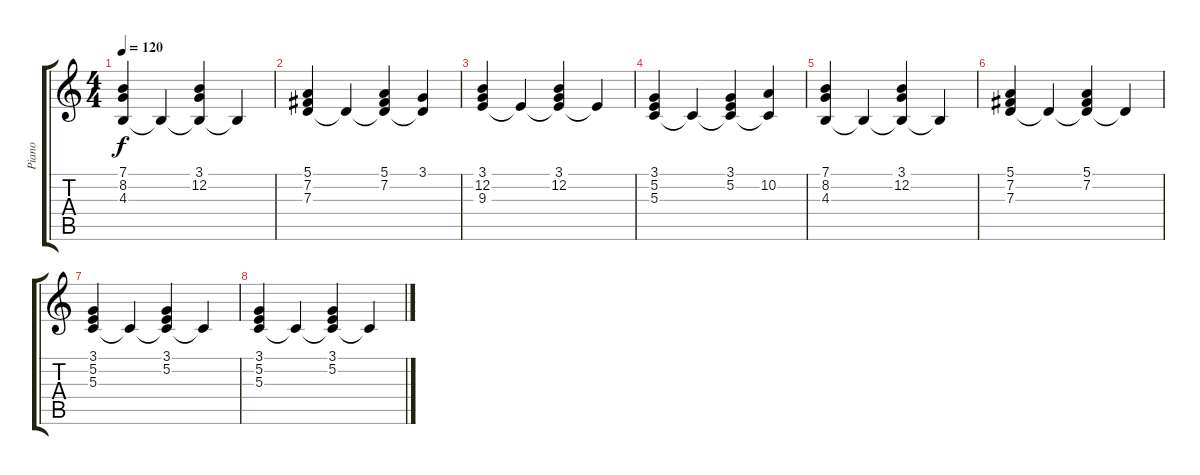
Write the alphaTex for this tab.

\track ("Piano" "Piano") {instrument acousticgrandpiano}
\staff {score tabs}
\tuning (E4 B3 G3 D3 A2 E2) {hide}
\ts (4 4)
\tempo 120
\clef g2
\ks c
(7.1 8.2 4.3).4{dy f} 4.3{t}.4 (3.1 12.2 4.3{t}).4 4.3{t}.4 |
(5.1 7.2 7.3).4 7.3{t}.4 (5.1 7.2 7.3{t}).4 (3.1 7.3{t}).4 |
(3.1 12.2 9.3).4 9.3{t}.4 (3.1 12.2 9.3{t}).4 9.3{t}.4 |
(3.1 5.2 5.3).4 5.3{t}.4 (3.1 5.2 5.3{t}).4 (10.2 5.3{t}).4 |
(7.1 8.2 4.3).4 4.3{t}.4 (3.1 12.2 4.3{t}).4 4.3{t}.4 |
(5.1 7.2 7.3).4 7.3{t}.4 (5.1 7.2 7.3{t}).4 7.3{t}.4 |
(3.1 5.2 5.3).4 5.3{t}.4 (3.1 5.2 5.3{t}).4 5.3{t}.4 |
(3.1 5.2 5.3).4 5.3{t}.4 (3.1 5.2 5.3{t}).4 5.3{t}.4
